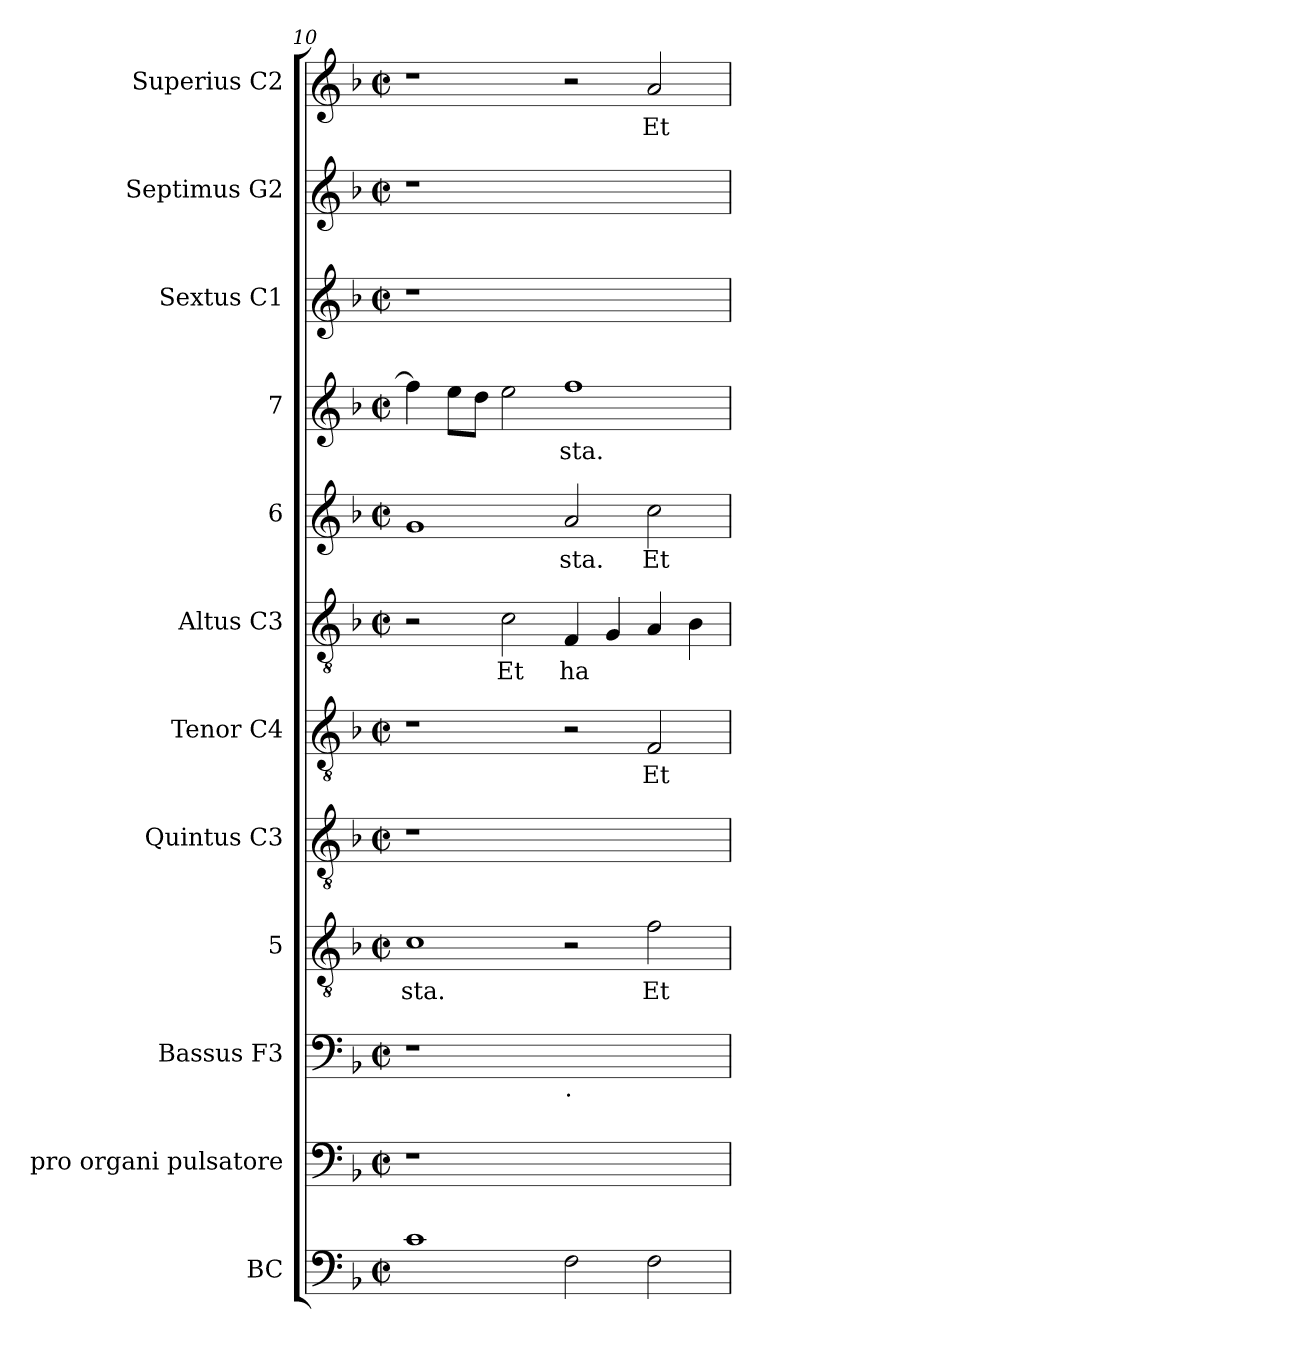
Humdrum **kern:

**kern	**text	**kern	**kern	**kern	**text	**kern	**kern	**text	**kern	**text	**kern	**text	**kern	**text	**kern	**kern	**kern	**text
*part12	*part12	*part11	*part10	*part9	*part9	*part8	*part7	*part7	*part6	*part6	*part5	*part5	*part4	*part4	*part3	*part2	*part1	*part1
*staff12	*staff12	*staff11	*staff10	*staff9	*staff9	*staff8	*staff7	*staff7	*staff6	*staff6	*staff5	*staff5	*staff4	*staff4	*staff3	*staff2	*staff1	*staff1
*I"BC	*	*I"pro organi  pulsatore	*I"Bassus  F3	*I"5	*	*I"Quintus  C3	*I"Tenor  C4	*	*I"Altus  C3	*	*I"6	*	*I"7	*	*I"Sextus  C1	*I"Septimus  G2	*I"Superius  C2	*
*I'BC	*	*	*I'B	*	*	*	*I'T	*	*I'A	*	*	*	*	*	*	*	*I'S	*
!!LO:PB:g=z
*clefF4	*	*clefF4	*clefF4	*clefGv2	*	*clefGv2	*clefGv2	*	*clefGv2	*	*clefG2	*	*clefG2	*	*clefG2	*clefG2	*clefG2	*
*k[b-]	*	*k[b-]	*k[b-]	*k[b-]	*	*k[b-]	*k[b-]	*	*k[b-]	*	*k[b-]	*	*k[b-]	*	*k[b-]	*k[b-]	*k[b-]	*
*F:	*	*F:	*F:	*F:	*	*F:	*F:	*	*F:	*	*F:	*	*F:	*	*F:	*F:	*F:	*
*M2/2	*	*M2/2	*M2/2	*M2/2	*	*M2/2	*M2/2	*	*M2/2	*	*M2/2	*	*M2/2	*	*M2/2	*M2/2	*M2/2	*
*met(c|)	*	*met(c|)	*met(c|)	*met(c|)	*	*met(c|)	*met(c|)	*	*met(c|)	*	*met(c|)	*	*met(c|)	*	*met(c|)	*met(c|)	*met(c|)	*
=10	=10	=10	=10	=10	=10	=10	=10	=10	=10	=10	=10	=10	=10	=10	=10	=10	=10	=10
!	!LO:LY:a:cj	!	!	!	!LO:LY:b:cj	!	!	!	!	!	!	!LO:LY:b:cj	!	!LO:LY:b:cj	!	!	!	!
1c	.	1r	1r	1c	-sta.	1r	1r	.	2r	.	1g	--	4ff\]	--	1r	1r	1r	.
!	!	!	!	!	!	!	!	!	!	!	!	!	!	!LO:LY:b:cj	!	!	!	!
.	.	.	.	.	.	.	.	.	.	.	.	.	8ee\L	--	.	.	.	.
!	!	!	!	!	!	!	!	!	!	!	!	!	!	!LO:LY:b:cj	!	!	!	!
.	.	.	.	.	.	.	.	.	.	.	.	.	8dd\J	--	.	.	.	.
!	!	!	!	!	!	!	!	!	!	!LO:LY:b:cj	!	!	!	!LO:LY:b:cj	!	!	!	!
.	.	.	.	.	.	.	.	.	2c\	Et	.	.	2ee\	--	.	.	.	.
!	!	!	!LO:TX:b:t=.	!	!	!	!	!	!	!	!	!	!	!	!	!	!	!
!	!LO:LY:a:cj	!	!	!	!	!	!	!	!	!LO:LY:b:cj	!	!LO:LY:b:cj	!	!LO:LY:b:cj	!	!	!	!
2F\	.	1ryy	1ryy	2r	.	1ryy	2r	.	4F/	ha-	2a/	-sta.	1ff	-sta.	1ryy	1ryy	2r	.
!	!	!	!	!	!	!	!	!	!	!LO:LY:b:cj	!	!	!	!	!	!	!	!
.	.	.	.	.	.	.	.	.	4G/	--	.	.	.	.	.	.	.	.
!	!LO:LY:a:cj	!	!	!	!LO:LY:b:cj	!	!	!LO:LY:b:cj	!	!LO:LY:b:cj	!	!LO:LY:b:cj	!	!	!	!	!	!LO:LY:b:cj
2F\	.	.	.	2f\	Et	.	2F/	Et	4A/	--	2cc\	Et	.	.	.	.	2a/	Et
!	!	!	!	!	!	!	!	!	!	!LO:LY:b:cj	!	!	!	!	!	!	!	!
.	.	.	.	.	.	.	.	.	4B-\	--	.	.	.	.	.	.	.	.
=	=	=	=	=	=	=	=	=	=	=	=	=	=	=	=	=	=	=
*-	*-	*-	*-	*-	*-	*-	*-	*-	*-	*-	*-	*-	*-	*-	*-	*-	*-	*-
